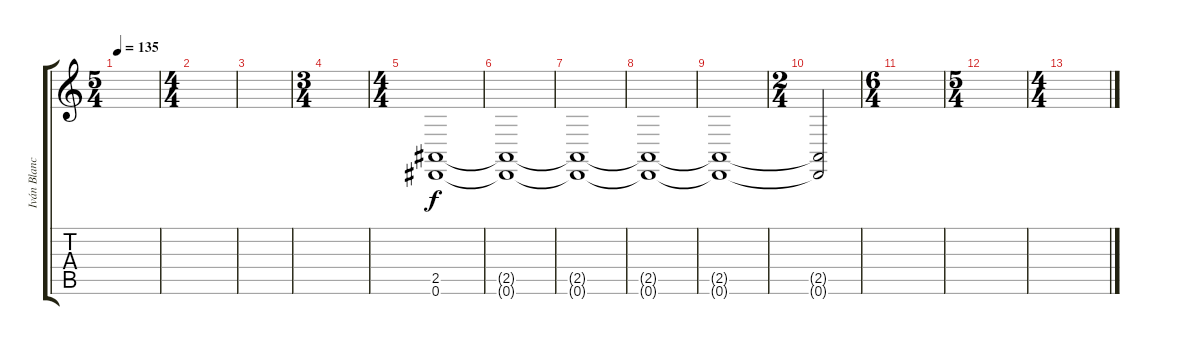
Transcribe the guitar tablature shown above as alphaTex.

\track ("Iván Blanco (I)" "Iván Blanc") {instrument pad2warm}
\staff {score tabs}
\tuning (Eb4 Bb3 Gb3 Db3 Ab2 Eb2) {hide}
\ts (5 4)
\tempo 135
\clef g2
\ks c
|
\ts (4 4)
|
|
\ts (3 4)
|
\ts (4 4)
(2.5 0.6).1 |
(2.5{t} 0.6{t}).1 |
(2.5{t} 0.6{t}).1 |
(2.5{t} 0.6{t}).1 |
(2.5{t} 0.6{t}).1 |
\ts (2 4)
(2.5{t} 0.6{t}).2 |
\ts (6 4)
|
\ts (5 4)
|
\ts (4 4)
